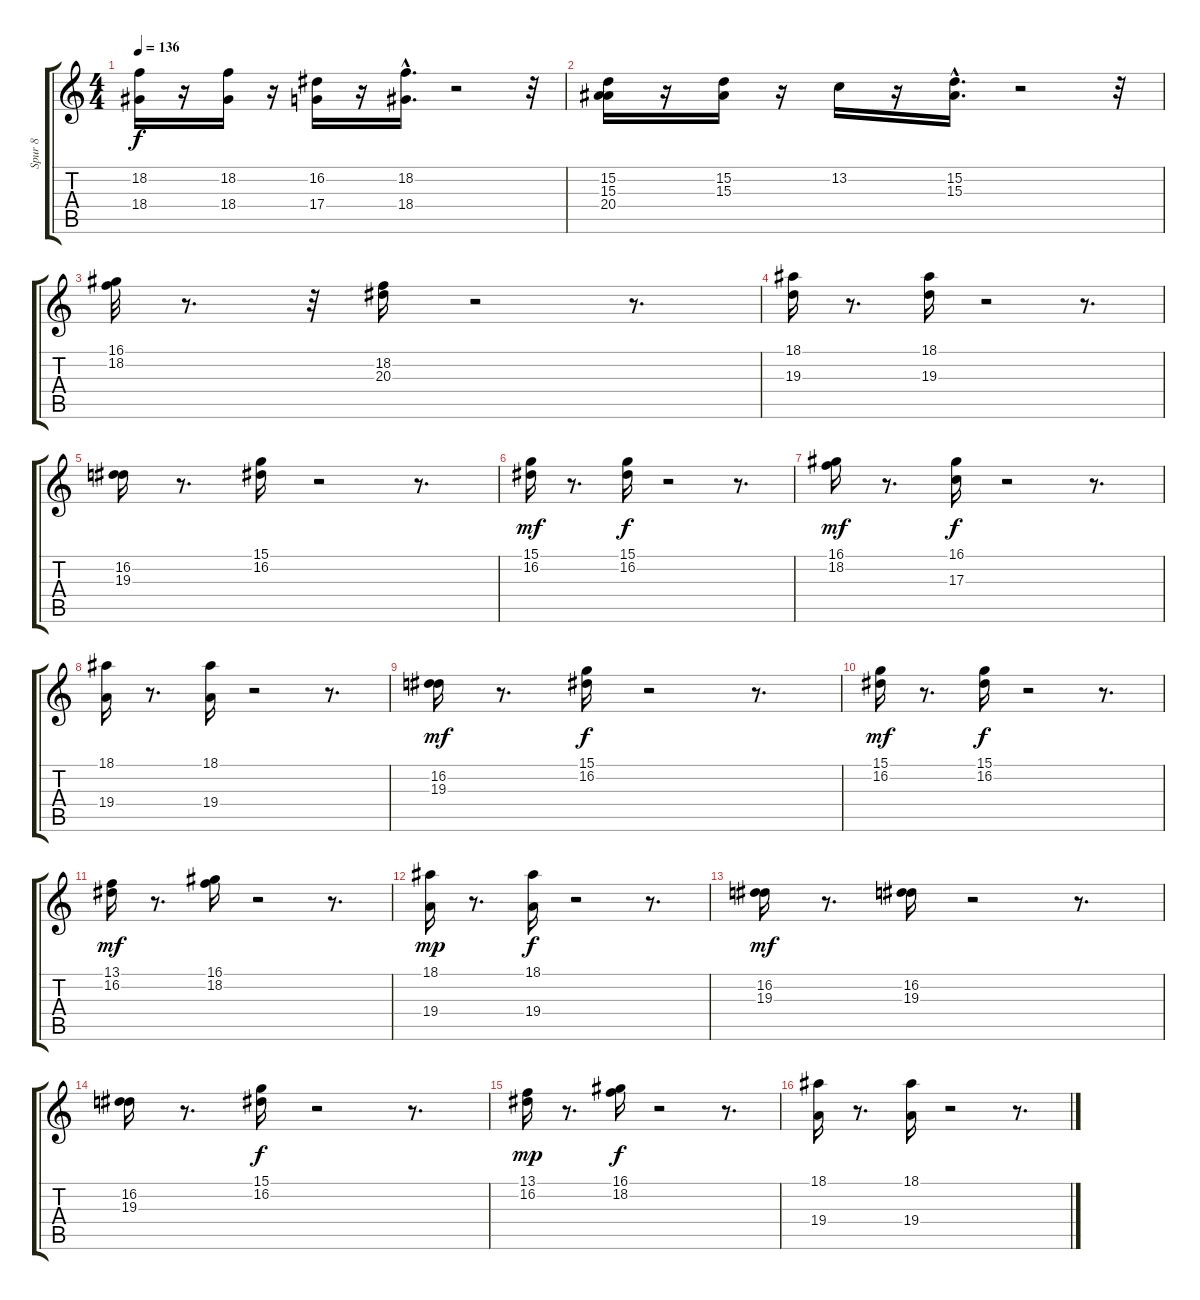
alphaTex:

\track ("Spur 8" "Spur 8") {instrument fx4atmosphere}
\staff {score tabs}
\tuning (E4 B3 G3 D3 A2 E2) {hide}
\ts (4 4)
\tempo 136
\clef g2
\ks c
(18.2 18.4).16{dy f} r.16 (18.2 18.4).16 r.16 (16.2 17.4).16 r.16 (18.2{hac} 18.4{hac}).16{d} r.2 r.32 |
(15.2 15.3 20.4).16 r.16 (15.2 15.3).16 r.16 13.2.16 r.16 (15.2{hac} 15.3).16{d} r.2 r.32 |
(16.1 18.2).32 r.8{d} r.32 (18.2 20.3).16 r.2 r.8{d} |
(18.1 19.3).16 r.8{d} (18.1 19.3).16 r.2 r.8{d} |
(16.2 19.3).16 r.8{d} (15.1 16.2).16 r.2 r.8{d} |
(15.1 16.2).16{dy mf} r.8{d} (15.1 16.2).16{dy f} r.2 r.8{d} |
(16.1 18.2).16{dy mf} r.8{d} (16.1 17.3).16{dy f} r.2 r.8{d} |
(18.1 19.4).16 r.8{d} (18.1 19.4).16 r.2 r.8{d} |
(16.2 19.3).16{dy mf} r.8{d} (15.1 16.2).16{dy f} r.2 r.8{d} |
(15.1 16.2).16{dy mf} r.8{d} (15.1 16.2).16{dy f} r.2 r.8{d} |
(13.1 16.2).16{dy mf} r.8{d} (16.1 18.2).16 r.2 r.8{d} |
(18.1 19.4).16{dy mp} r.8{d} (18.1 19.4).16{dy f} r.2 r.8{d} |
(16.2 19.3).16{dy mf} r.8{d} (16.2 19.3).16 r.2 r.8{d} |
(16.2 19.3).16 r.8{d} (15.1 16.2).16{dy f} r.2 r.8{d} |
(13.1 16.2).16{dy mp} r.8{d} (16.1 18.2).16{dy f} r.2 r.8{d} |
(18.1 19.4).16 r.8{d} (18.1 19.4).16 r.2 r.8{d}
